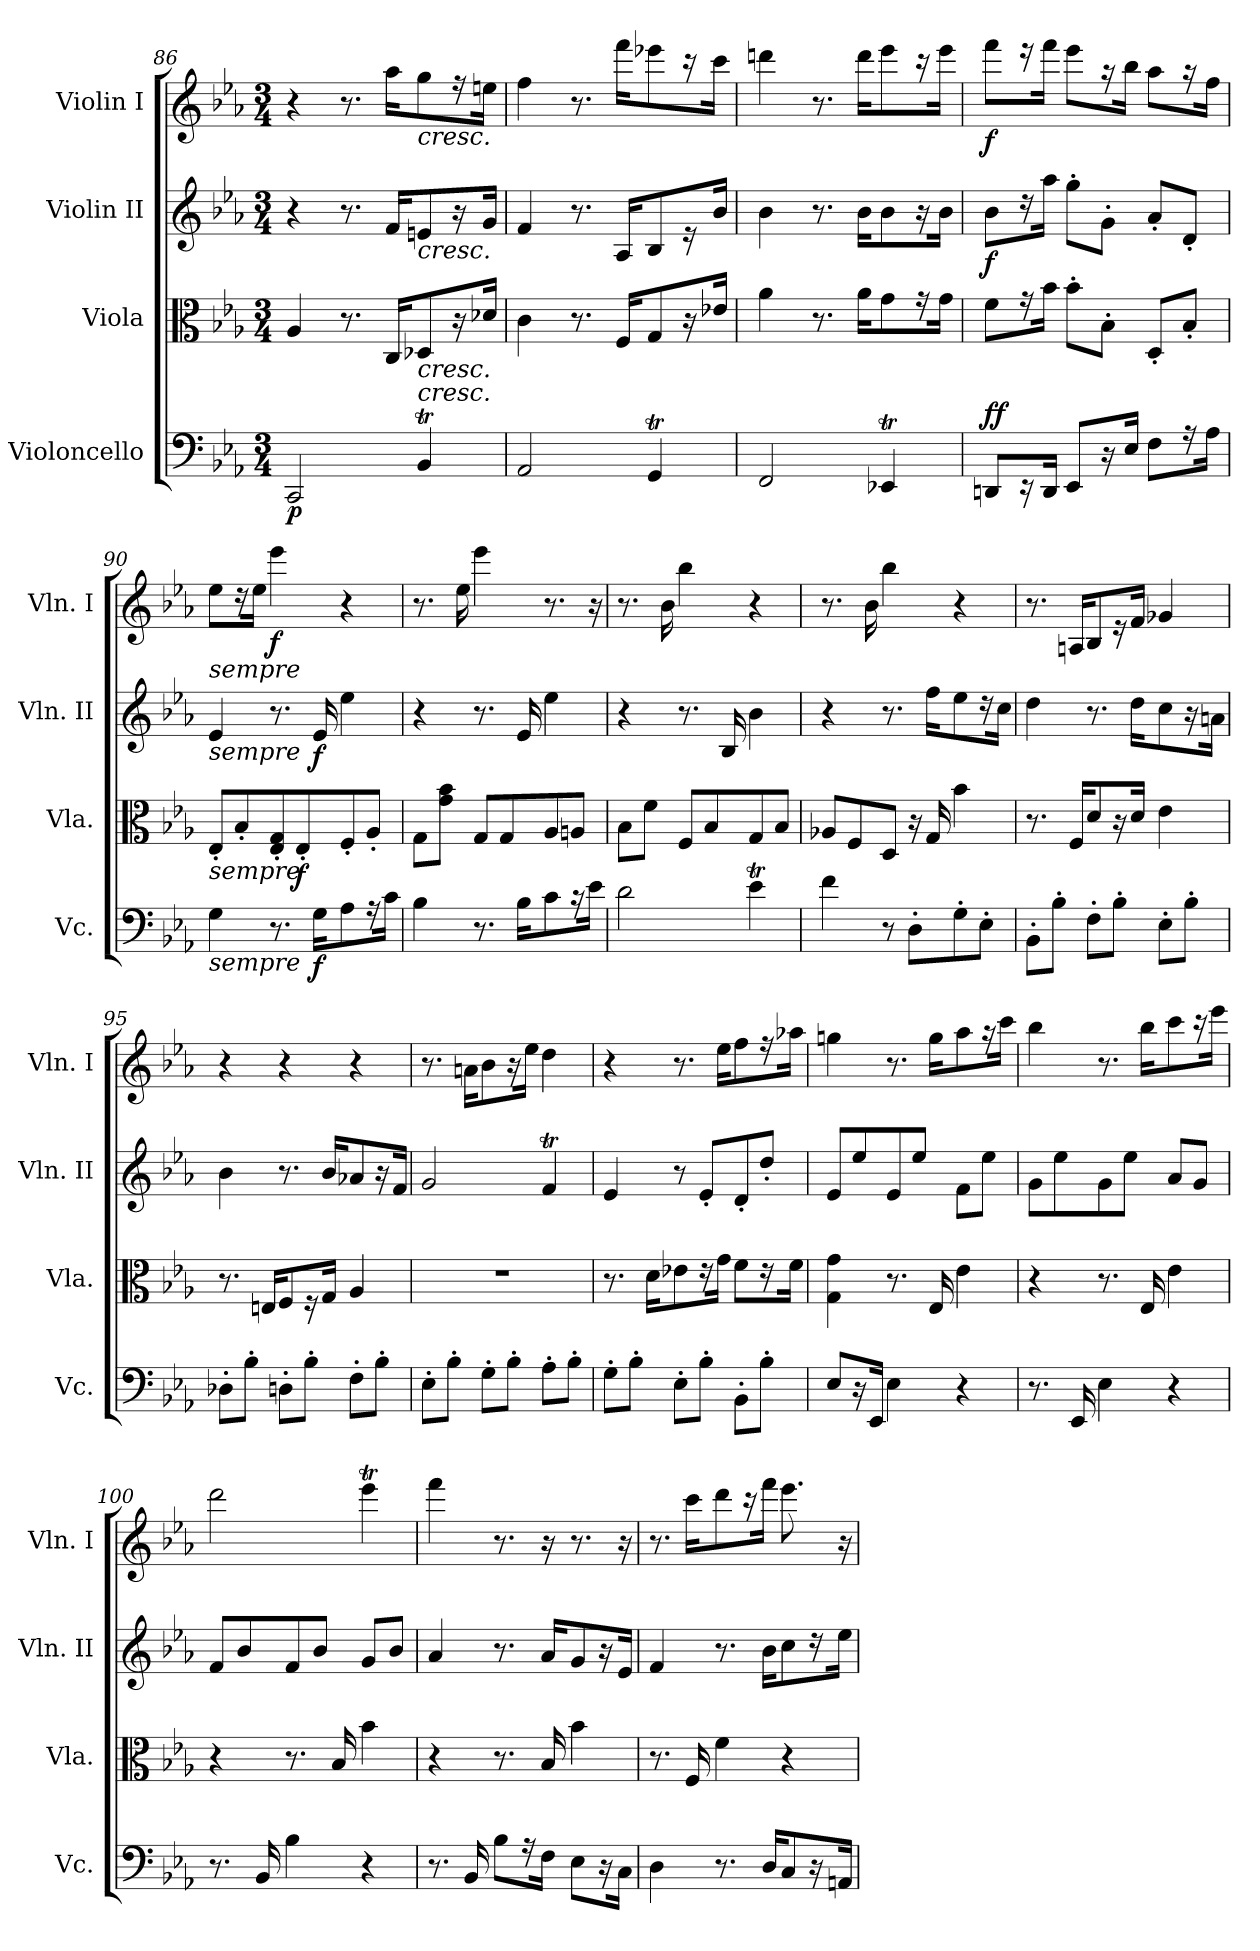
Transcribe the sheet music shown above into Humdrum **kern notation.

**kern	**dynam	**kern	**dynam	**kern	**dynam	**kern	**dynam
*part4	*part4	*part3	*part3	*part2	*part2	*part1	*part1
*staff4	*staff4	*staff3	*staff3	*staff2	*staff2	*staff1	*staff1
*I"Violoncello	*	*I"Viola	*	*I"Violin II	*	*I"Violin I	*
*I'Vc.	*	*I'Vla.	*	*I'Vln. II	*	*I'Vln. I	*
*clefF4	*	*clefC3	*	*clefG2	*	*clefG2	*
*k[b-e-a-]	*	*k[b-e-a-]	*	*k[b-e-a-]	*	*k[b-e-a-]	*
*E-:	*	*E-:	*	*E-:	*	*E-:	*
*M3/4	*	*M3/4	*	*M3/4	*	*M3/4	*
=86	=86	=86	=86	=86	=86	=86	=86
!	!LO:DY:b	!	!	!	!	!	!
2CC/	p	4A-/	.	4r	.	4r	.
.	.	8.r	.	8.r	.	8.r	.
.	.	16C/KL	.	16f/KL	.	16aa-\KL	.
!	!	!	!	!	!	!LO:TX:b:i:t=cresc.	!
!	!	!	!	!LO:TX:b:i:t=cresc.	!	!	!
!	!	!LO:TX:b:i:t=cresc.	!	!	!	!	!
!LO:TX:a:i:t=cresc.	!	!	!	!	!	!	!
4BB-T/	.	8D-X/	.	8en/	.	8gg\	.
.	.	16r	.	16r	.	16r	.
.	.	16d-X/Jk	.	16g/Jk	.	16een\Jk	.
=87	=87	=87	=87	=87	=87	=87	=87
2AA-/	.	4c\	.	4f/	.	4ff\	.
.	.	8.r	.	8.r	.	8.r	.
.	.	16F/KL	.	16A-/KL	.	16fff\KL	.
4GGt/	.	8G/	.	8B-/	.	8eee-X\	.
.	.	16r	.	16r	.	16r	.
.	.	16e-X/Jk	.	16b-/Jk	.	16ccc\Jk	.
=88	=88	=88	=88	=88	=88	=88	=88
2FF/	.	4a-\	.	4b-\	.	4dddn\	.
.	.	8.r	.	8.r	.	8.r	.
.	.	16a-\KL	.	16b-\KL	.	16ddd\KL	.
4EE-XT/	.	8g\	.	8b-\	.	8eee-\	.
.	.	16r	.	16r	.	16r	.
.	.	16g\Jk	.	16b-\Jk	.	16eee-\Jk	.
=89	=89	=89	=89	=89	=89	=89	=89
!	!LO:DY:b	!	!	!	!	!	!
!	!LO:DY:n=1:a	!	!	!	!LO:DY:b	!	!LO:DY:b
8DDn/L	f f	8f\L	.	8b-\L	f	8fff\L	f
16r	.	16r	.	16r	.	16r	.
16DD/Jk	.	16b-\Jk	.	16aa-\Jk	.	16fff\Jk	.
8EE-/L	.	8b-'\L	.	8gg'\L	.	8eee-\L	.
16r	.	8B-'\J	.	8g'\J	.	16r	.
16E-/Jk	.	.	.	.	.	16bb-\Jk	.
8F\L	.	8D'/L	.	8a-'/L	.	8aa-\L	.
16r	.	8B-'/J	.	8d'/J	.	16r	.
16A-\Jk	.	.	.	.	.	16ff\Jk	.
=90	=90	=90	=90	=90	=90	=90	=90
!	!	!	!	!	!	!LO:TX:b:i:t=sempre	!
!	!	!	!	!LO:TX:b:i:t=sempre	!	!	!
!	!	!LO:TX:b:i:t=sempre	!	!	!	!	!
!LO:TX:b:i:t=sempre	!	!	!	!	!	!	!
4G\	.	8E-'/L	.	4e-/	.	8ee-\L	.
.	.	8B-'/	.	.	.	16r	.
.	.	.	.	.	.	16ee-\Jk	.
!	!	!	!	!	!	!	!LO:DY:b
8.r	.	8E-/' 8G/'	.	8.r	.	4eee-\	f
!	!	!	!LO:DY:b	!	!	!	!
.	.	8E-'/	f	.	.	.	.
!	!LO:DY:b	!	!	!	!LO:DY:b	!	!
16G\KL	f	.	.	16e-/	f	.	.
8A-\	.	8F'/	.	4ee-\	.	4r	.
16r	.	8A-'/J	.	.	.	.	.
16c\Jk	.	.	.	.	.	.	.
=91	=91	=91	=91	=91	=91	=91	=91
4B-\	.	8G\L	.	4r	.	8.r	.
.	.	8g\ 8b-\J	.	.	.	.	.
.	.	.	.	.	.	16ee-\	.
8.r	.	8G/L	.	8.r	.	4eee-\	.
.	.	8G/	.	.	.	.	.
16B-\KL	.	.	.	16e-/	.	.	.
8c\	.	8A-/	.	4ee-\	.	8.r	.
16r	.	8An/J	.	.	.	.	.
16e-\Jk	.	.	.	.	.	16r	.
=92	=92	=92	=92	=92	=92	=92	=92
2d\	.	8B-\L	.	4r	.	8.r	.
.	.	8f\J	.	.	.	.	.
.	.	.	.	.	.	16b-\	.
.	.	8F/L	.	8.r	.	4bb-\	.
.	.	8B-/	.	.	.	.	.
.	.	.	.	16B-/	.	.	.
4e-T\	.	8G/	.	4b-\	.	4r	.
.	.	8B-/J	.	.	.	.	.
=93	=93	=93	=93	=93	=93	=93	=93
4f\	.	8A-X/L	.	4r	.	8.r	.
.	.	8F/	.	.	.	.	.
.	.	.	.	.	.	16b-\	.
8r	.	8D/J	.	8.r	.	4bb-\	.
8D'\L	.	16r	.	.	.	.	.
.	.	16G/	.	16ff\KL	.	.	.
8G'\	.	4b-\	.	8ee-\	.	4r	.
8E-'\J	.	.	.	16r	.	.	.
.	.	.	.	16cc\Jk	.	.	.
=94	=94	=94	=94	=94	=94	=94	=94
8BB-'\L	.	8.r	.	4dd\	.	8.r	.
8B-'\J	.	.	.	.	.	.	.
.	.	16F/KL	.	.	.	16An/KL	.
8F'\L	.	8d/	.	8.r	.	8B-/	.
8B-'\J	.	16r	.	.	.	16r	.
.	.	16d/Jk	.	16dd\KL	.	16f/Jk	.
8E-'\L	.	4e-\	.	8cc\	.	4g-X/	.
8B-'\J	.	.	.	16r	.	.	.
.	.	.	.	16an\Jk	.	.	.
=95	=95	=95	=95	=95	=95	=95	=95
8D-X'\L	.	8.r	.	4b-\	.	4r	.
8B-'\J	.	.	.	.	.	.	.
.	.	16En/KL	.	.	.	.	.
8Dn'\L	.	8F/	.	8.r	.	4r	.
8B-'\J	.	16r	.	.	.	.	.
.	.	16G/Jk	.	16b-/KL	.	.	.
8F'\L	.	4A-/	.	8a-X/	.	4r	.
8B-'\J	.	.	.	16r	.	.	.
.	.	.	.	16f/Jk	.	.	.
=96	=96	=96	=96	=96	=96	=96	=96
8E-'\L	.	2.r	.	2g/	.	8.r	.
8B-'\J	.	.	.	.	.	.	.
.	.	.	.	.	.	16an\KL	.
8G'\L	.	.	.	.	.	8b-\	.
8B-'\J	.	.	.	.	.	16r	.
.	.	.	.	.	.	16ee-\Jk	.
8A-'\L	.	.	.	4fT/	.	4dd\	.
8B-'\J	.	.	.	.	.	.	.
=97	=97	=97	=97	=97	=97	=97	=97
8G'\L	.	8.r	.	4e-/	.	4r	.
8B-'\J	.	.	.	.	.	.	.
.	.	16d\KL	.	.	.	.	.
8E-'\L	.	8e-X\	.	8r	.	8.r	.
8B-'\J	.	16r	.	8e-'/L	.	.	.
.	.	16g\Jk	.	.	.	16ee-\KL	.
8BB-'\L	.	8f\L	.	8d'/	.	8ff\	.
8B-'\J	.	16r	.	8dd'/J	.	16r	.
.	.	16f\Jk	.	.	.	16aa-X\Jk	.
=98	=98	=98	=98	=98	=98	=98	=98
8E-/L	.	4G\ 4g\	.	8e-/L	.	4ggn\	.
16r	.	.	.	8ee-/	.	.	.
16EE-/Jk	.	.	.	.	.	.	.
4E-\	.	8.r	.	8e-/	.	8.r	.
.	.	.	.	8ee-/J	.	.	.
.	.	16E-/	.	.	.	16gg\KL	.
4r	.	4e-\	.	8f\L	.	8aa-\	.
.	.	.	.	8ee-\J	.	16r	.
.	.	.	.	.	.	16ccc\Jk	.
=99	=99	=99	=99	=99	=99	=99	=99
8.r	.	4r	.	8g\L	.	4bb-\	.
.	.	.	.	8ee-\	.	.	.
16EE-/	.	.	.	.	.	.	.
4E-\	.	8.r	.	8g\	.	8.r	.
.	.	.	.	8ee-\J	.	.	.
.	.	16E-/	.	.	.	16bb-\KL	.
4r	.	4e-\	.	8a-/L	.	8ccc\	.
.	.	.	.	8g/J	.	16r	.
.	.	.	.	.	.	16eee-\Jk	.
=100	=100	=100	=100	=100	=100	=100	=100
8.r	.	4r	.	8f/L	.	2ddd\	.
.	.	.	.	8b-/	.	.	.
16BB-/	.	.	.	.	.	.	.
4B-\	.	8.r	.	8f/	.	.	.
.	.	.	.	8b-/J	.	.	.
.	.	16B-/	.	.	.	.	.
4r	.	4b-\	.	8g/L	.	4eee-T\	.
.	.	.	.	8b-/J	.	.	.
=101	=101	=101	=101	=101	=101	=101	=101
8.r	.	4r	.	4a-/	.	4fff\	.
16BB-/	.	.	.	.	.	.	.
8B-\L	.	8.r	.	8.r	.	8.r	.
16r	.	.	.	.	.	.	.
16F\Jk	.	16B-/	.	16a-/KL	.	16r	.
8E-\L	.	4b-\	.	8g/	.	8.r	.
16r	.	.	.	16r	.	.	.
16C\Jk	.	.	.	16e-/Jk	.	16r	.
=102	=102	=102	=102	=102	=102	=102	=102
4D\	.	8.r	.	4f/	.	8.r	.
.	.	16F/	.	.	.	16ccc\KL	.
8.r	.	4f\	.	8.r	.	8ddd\	.
.	.	.	.	.	.	16r	.
16D/KL	.	.	.	16b-\KL	.	16fff\Jk	.
8C/	.	4r	.	8cc\	.	8.eee-\	.
16r	.	.	.	16r	.	.	.
16AAn/Jk	.	.	.	16ee-\Jk	.	16r	.
=	=	=	=	=	=	=	=
*-	*-	*-	*-	*-	*-	*-	*-
